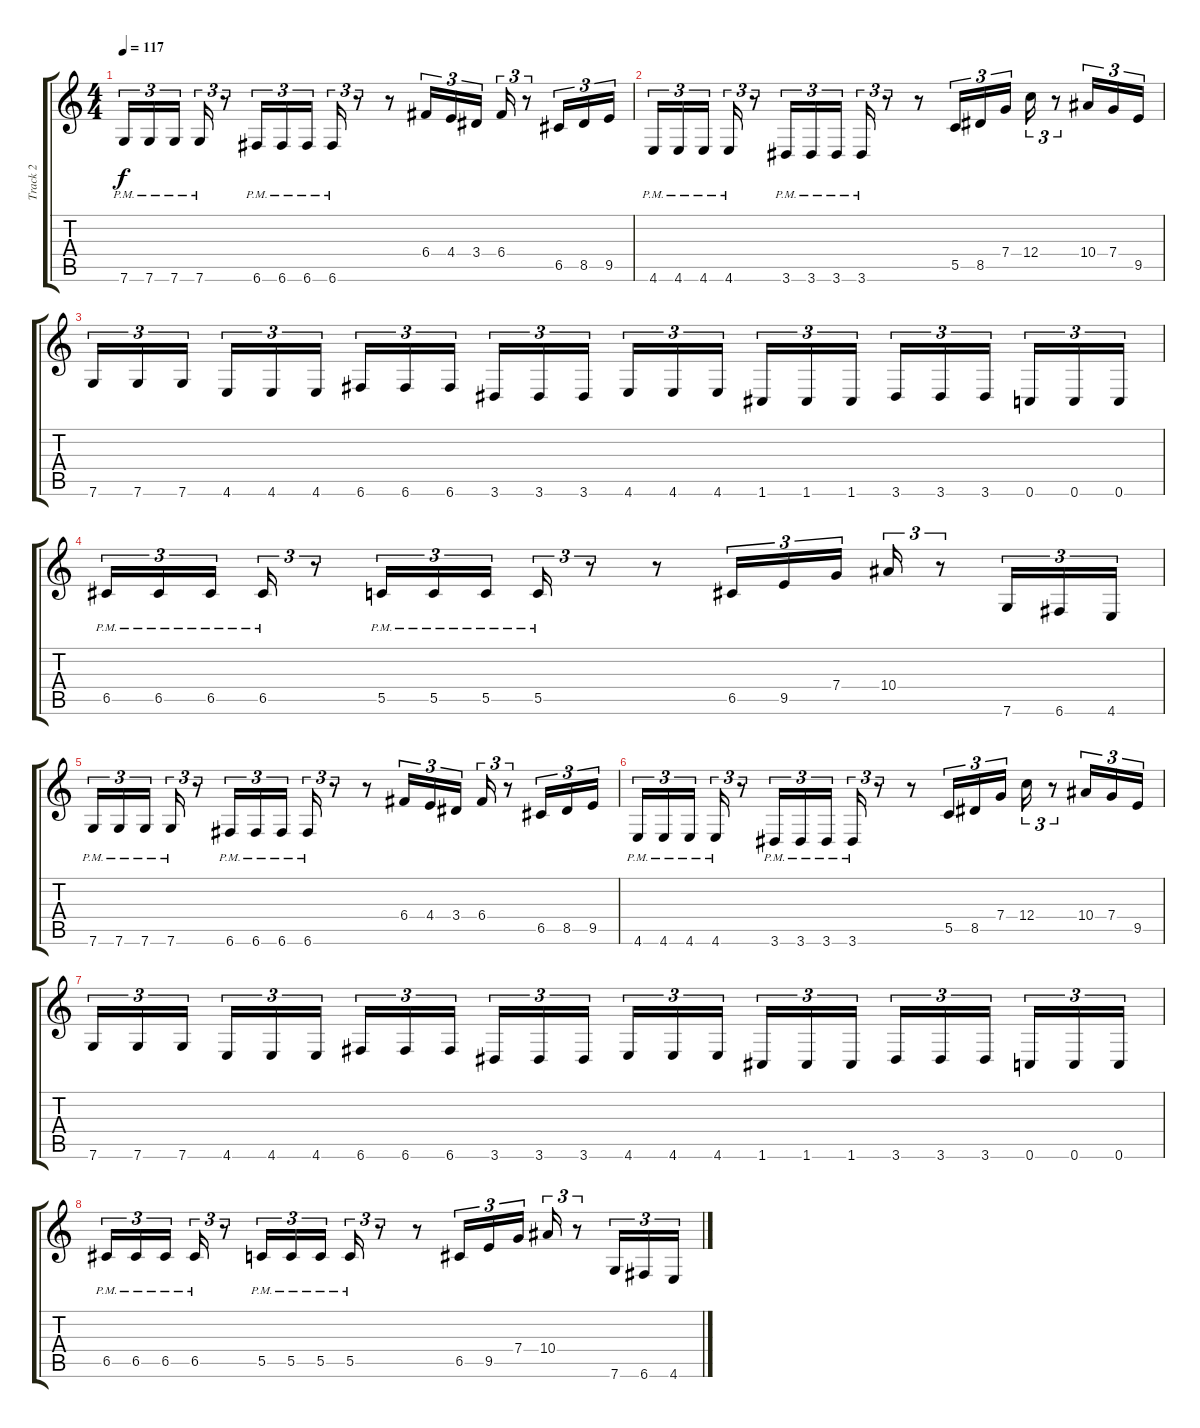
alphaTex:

\track ("Track 2" "Track 2") {instrument overdrivenguitar}
\staff {score tabs}
\tuning (D4 A3 F3 C3 G2 C2) {hide}
\ts (4 4)
\tempo 117
\clef g2
\ks c
7.6{pm}.16{tu (3 2) dy f} 7.6{pm}.16{tu (3 2)} 7.6{pm}.16{tu (3 2) beam splitsecondary} 7.6{pm}.16{tu (3 2)} r.8{tu (3 2)} 6.6{pm}.16{tu (3 2)} 6.6{pm}.16{tu (3 2)} 6.6{pm}.16{tu (3 2) beam splitsecondary} 6.6{pm}.16{tu (3 2)} r.8{tu (3 2)} r.8 6.4.16{tu (3 2)} 4.4.16{tu (3 2)} 3.4.16{tu (3 2)} 6.4.16{tu (3 2)} r.8{tu (3 2)} 6.5.16{tu (3 2)} 8.5.16{tu (3 2)} 9.5.16{tu (3 2)} |
4.6{pm}.16{tu (3 2)} 4.6{pm}.16{tu (3 2)} 4.6{pm}.16{tu (3 2) beam splitsecondary} 4.6{pm}.16{tu (3 2)} r.8{tu (3 2)} 3.6{pm}.16{tu (3 2)} 3.6{pm}.16{tu (3 2)} 3.6{pm}.16{tu (3 2) beam splitsecondary} 3.6{pm}.16{tu (3 2)} r.8{tu (3 2)} r.8 5.5.16{tu (3 2)} 8.5.16{tu (3 2)} 7.4.16{tu (3 2)} 12.4.16{tu (3 2)} r.8{tu (3 2)} 10.4.16{tu (3 2)} 7.4.16{tu (3 2)} 9.5.16{tu (3 2)} |
7.6.16{tu (3 2)} 7.6.16{tu (3 2)} 7.6.16{tu (3 2) beam splitsecondary} 4.6.16{tu (3 2)} 4.6.16{tu (3 2)} 4.6.16{tu (3 2)} 6.6.16{tu (3 2)} 6.6.16{tu (3 2)} 6.6.16{tu (3 2) beam splitsecondary} 3.6.16{tu (3 2)} 3.6.16{tu (3 2)} 3.6.16{tu (3 2)} 4.6.16{tu (3 2)} 4.6.16{tu (3 2)} 4.6.16{tu (3 2) beam splitsecondary} 1.6.16{tu (3 2)} 1.6.16{tu (3 2)} 1.6.16{tu (3 2)} 3.6.16{tu (3 2)} 3.6.16{tu (3 2)} 3.6.16{tu (3 2) beam splitsecondary} 0.6.16{tu (3 2)} 0.6.16{tu (3 2)} 0.6.16{tu (3 2)} |
6.5{pm}.16{tu (3 2) volume 4} 6.5{pm}.16{tu (3 2)} 6.5{pm}.16{tu (3 2) beam splitsecondary} 6.5{pm}.16{tu (3 2)} r.8{tu (3 2)} 5.5{pm}.16{tu (3 2)} 5.5{pm}.16{tu (3 2)} 5.5{pm}.16{tu (3 2) beam splitsecondary} 5.5{pm}.16{tu (3 2)} r.8{tu (3 2)} r.8 6.5.16{tu (3 2)} 9.5.16{tu (3 2)} 7.4.16{tu (3 2)} 10.4.16{tu (3 2)} r.8{tu (3 2)} 7.6.16{tu (3 2)} 6.6.16{tu (3 2)} 4.6.16{tu (3 2)} |
7.6{pm}.16{tu (3 2)} 7.6{pm}.16{tu (3 2)} 7.6{pm}.16{tu (3 2) beam splitsecondary} 7.6{pm}.16{tu (3 2)} r.8{tu (3 2)} 6.6{pm}.16{tu (3 2)} 6.6{pm}.16{tu (3 2)} 6.6{pm}.16{tu (3 2) beam splitsecondary} 6.6{pm}.16{tu (3 2)} r.8{tu (3 2)} r.8 6.4.16{tu (3 2)} 4.4.16{tu (3 2)} 3.4.16{tu (3 2)} 6.4.16{tu (3 2)} r.8{tu (3 2)} 6.5.16{tu (3 2)} 8.5.16{tu (3 2)} 9.5.16{tu (3 2)} |
4.6{pm}.16{tu (3 2)} 4.6{pm}.16{tu (3 2)} 4.6{pm}.16{tu (3 2) beam splitsecondary} 4.6{pm}.16{tu (3 2)} r.8{tu (3 2)} 3.6{pm}.16{tu (3 2)} 3.6{pm}.16{tu (3 2)} 3.6{pm}.16{tu (3 2) beam splitsecondary} 3.6{pm}.16{tu (3 2)} r.8{tu (3 2)} r.8 5.5.16{tu (3 2)} 8.5.16{tu (3 2)} 7.4.16{tu (3 2)} 12.4.16{tu (3 2)} r.8{tu (3 2)} 10.4.16{tu (3 2)} 7.4.16{tu (3 2)} 9.5.16{tu (3 2)} |
7.6.16{tu (3 2)} 7.6.16{tu (3 2)} 7.6.16{tu (3 2) beam splitsecondary} 4.6.16{tu (3 2)} 4.6.16{tu (3 2)} 4.6.16{tu (3 2)} 6.6.16{tu (3 2)} 6.6.16{tu (3 2)} 6.6.16{tu (3 2) beam splitsecondary} 3.6.16{tu (3 2)} 3.6.16{tu (3 2)} 3.6.16{tu (3 2)} 4.6.16{tu (3 2)} 4.6.16{tu (3 2)} 4.6.16{tu (3 2) beam splitsecondary} 1.6.16{tu (3 2)} 1.6.16{tu (3 2)} 1.6.16{tu (3 2)} 3.6.16{tu (3 2)} 3.6.16{tu (3 2)} 3.6.16{tu (3 2) beam splitsecondary} 0.6.16{tu (3 2)} 0.6.16{tu (3 2)} 0.6.16{tu (3 2)} |
6.5{pm}.16{tu (3 2) volume 0} 6.5{pm}.16{tu (3 2)} 6.5{pm}.16{tu (3 2) beam splitsecondary} 6.5{pm}.16{tu (3 2)} r.8{tu (3 2)} 5.5{pm}.16{tu (3 2)} 5.5{pm}.16{tu (3 2)} 5.5{pm}.16{tu (3 2) beam splitsecondary} 5.5{pm}.16{tu (3 2)} r.8{tu (3 2)} r.8 6.5.16{tu (3 2)} 9.5.16{tu (3 2)} 7.4.16{tu (3 2)} 10.4.16{tu (3 2)} r.8{tu (3 2)} 7.6.16{tu (3 2)} 6.6.16{tu (3 2)} 4.6.16{tu (3 2)}
